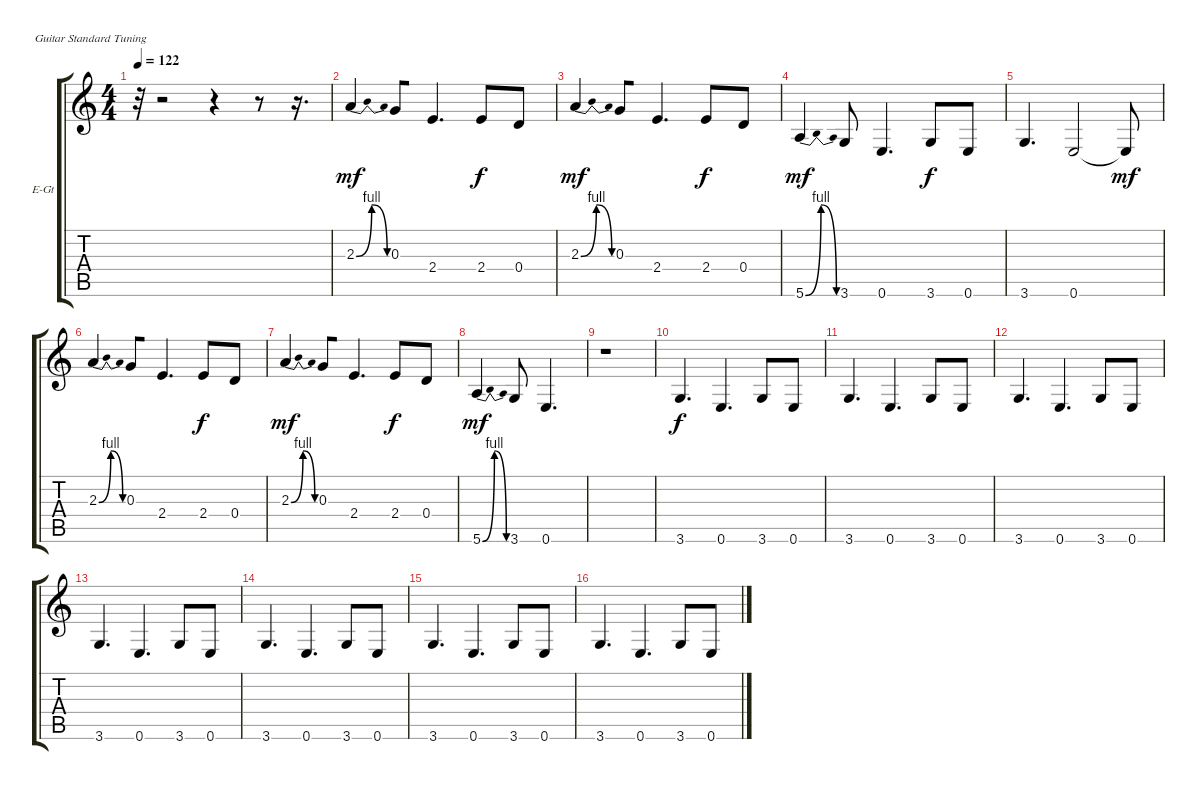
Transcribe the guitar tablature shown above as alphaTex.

\bracketExtendMode groupsimilarinstruments
\firstSystemTrackNameOrientation horizontal
\otherSystemsTrackNameOrientation horizontal
\track ("Gitara" "E-Gt") {instrument distortionguitar}
\staff {score tabs}
\tuning (E4 B3 G3 D3 A2 E2)
\ts (4 4)
\tempo 122
\clef g2
\ks c
r.32{dy mf} r.2 r.4 r.8 r.16{d} |
2.3{be (bendrelease 0 0 10.2 4 20.4 4 30 0)}.4{beam merge} 0.3.8{beam merge} 2.4.4{d beam merge} 2.4.8{dy f} 0.4.8 |
2.3{be (bendrelease 0 0 10.2 4 20.4 4 30 0)}.4{dy mf beam merge} 0.3.8{beam merge} 2.4.4{d beam merge} 2.4.8{dy f} 0.4.8 |
5.6{be (bendrelease 0 0 10.2 4 20.4 4 30 0)}.4{dy mf} 3.6.8 0.6.4{d} 3.6.8{dy f} 0.6.8 |
3.6.4{d} 0.6.2 0.6{t}.8{dy mf} |
2.3{be (bendrelease 0 0 10.2 4 20.4 4 30 0)}.4{beam merge} 0.3.8{beam merge} 2.4.4{d beam merge} 2.4.8{dy f} 0.4.8 |
2.3{be (bendrelease 0 0 10.2 4 20.4 4 30 0)}.4{dy mf beam merge} 0.3.8{beam merge} 2.4.4{d beam merge} 2.4.8{dy f} 0.4.8 |
5.6{be (bendrelease 0 0 10.2 4 20.4 4 30 0)}.4{dy mf} 3.6.8 0.6.4{d} |
r.1 |
3.6.4{d dy f} 0.6.4{d} 3.6.8 0.6.8 |
3.6.4{d} 0.6.4{d} 3.6.8 0.6.8 |
3.6.4{d} 0.6.4{d} 3.6.8 0.6.8 |
3.6.4{d} 0.6.4{d} 3.6.8 0.6.8 |
3.6.4{d} 0.6.4{d} 3.6.8 0.6.8 |
3.6.4{d} 0.6.4{d} 3.6.8 0.6.8 |
3.6.4{d} 0.6.4{d} 3.6.8 0.6.8
